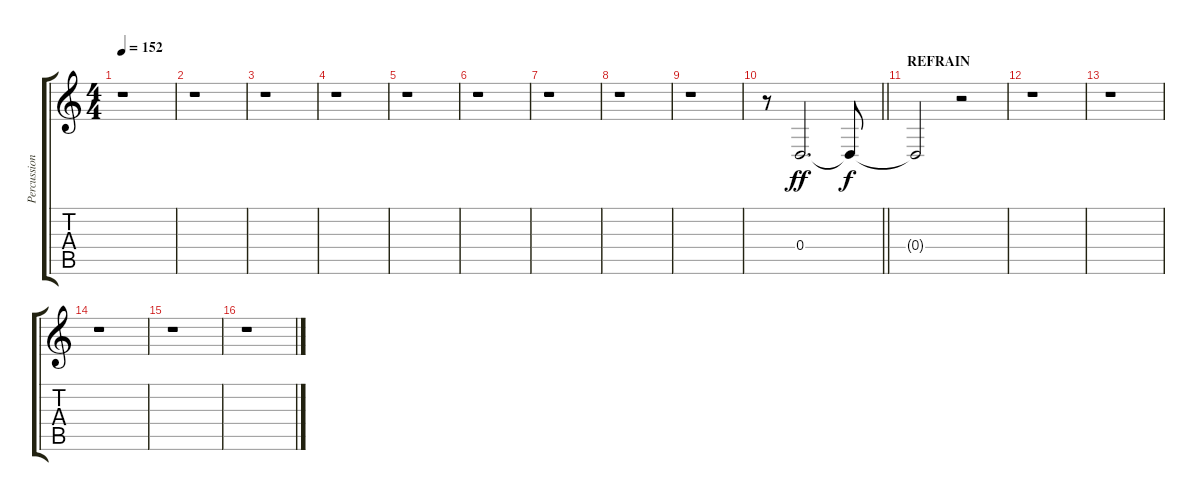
\track ("Percussions" "Percussion") {instrument reversecymbal}
\staff {score tabs}
\tuning (E4 B3 G3 D3 A2 E2) {hide}
\ts (4 4)
\tempo 152
\clef g2
\ks c
r.1{dy f} |
r.1 |
r.1 |
r.1 |
r.1 |
r.1 |
r.1 |
r.1 |
r.1 |
\barLineRight lightlight
r.8 0.4.2{d dy ff} 0.4{t}.8{dy f} |
\section ("" "REFRAIN")
0.4{t}.2 r.2 |
r.1 |
r.1 |
r.1 |
r.1 |
r.1
